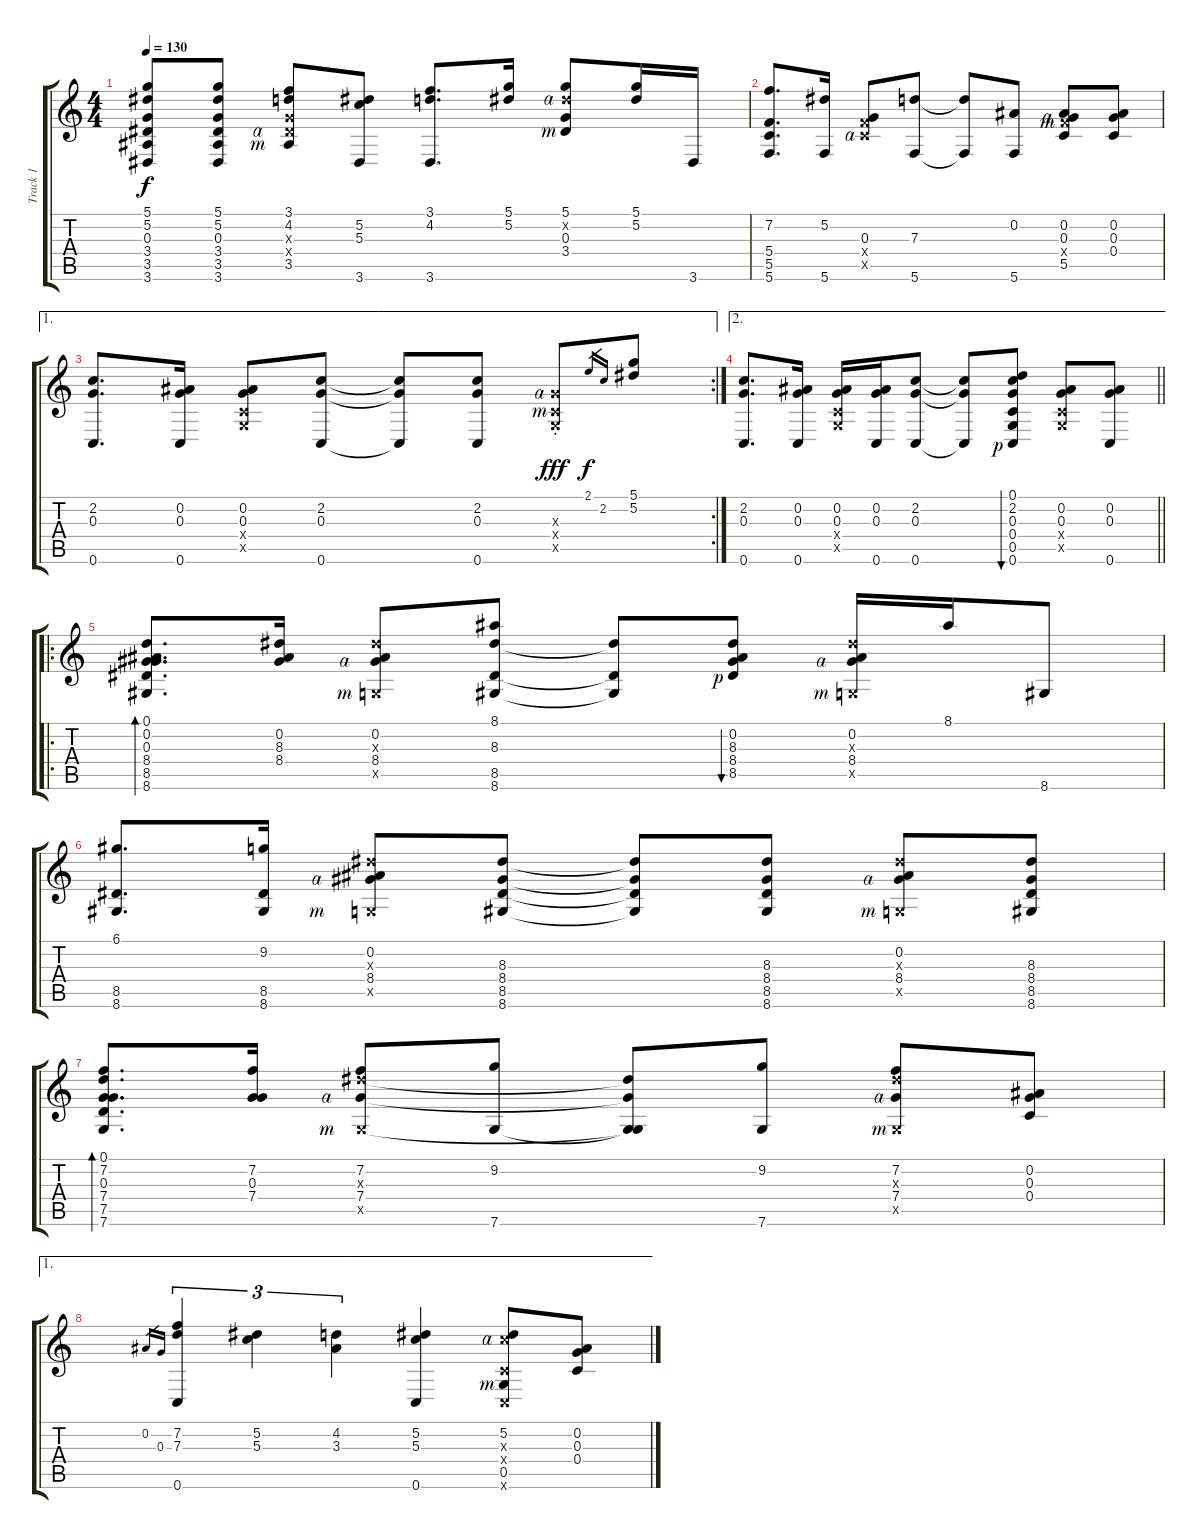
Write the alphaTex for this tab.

\track ("Track 1" "Track 1") {instrument acousticguitarsteel}
\staff {score tabs}
\tuning (D4 Bb3 G3 C3 G2 C2) {hide}
\ts (4 4)
\tempo 130
\clef g2
\ks c
(5.1{t} 5.2{t} 0.3{t} 3.4{t} 3.5{t} 3.6{t}).8{dy f} (5.1 5.2 0.3 3.4 3.5 3.6).8 (3.1 4.2 0.3{x} 3.4{x rf 4} 3.5{rf 3}).8 (5.2 5.3 3.6).8 (3.1 4.2 3.6).8{d} (5.1 5.2).16 (5.1 5.2{x rf 4} 0.3 3.4{rf 3}).8 (5.1 5.2).16 3.6.16 |
(7.2 5.4 5.5 5.6).8{d} (5.2 5.6).16 (0.3 5.4{x} 5.5{x rf 4}).8 (7.3 5.6).8 (7.3{t} 5.6{t}).8 (0.2 5.6).8 (0.2 0.3{rf 4} 5.4{x rf 3} 5.5).8 (0.2 0.3 0.4).8 |
\ae 1
\rc 2
(2.2 0.3 0.6).8{d} (0.2 0.3 0.6).16 (0.2 0.3 0.4{x} 0.5{x}).8 (2.2 0.3 0.6).8 (2.2{t} 0.3{t} 0.6{t}).8 (2.2 0.3 0.6).8 (0.3{st x rf 4} 0.4{st x rf 3} 0.5{st x}).8{dy fff} 2.1.16{gr dy f} 2.2.16{gr} (5.1 5.2).8 |
\ae 2
\barLineRight lightlight
(2.2 0.3 0.6).8{d} (0.2 0.3 0.6).16 (0.2 0.3 0.4{x} 0.5{x}).16 (0.2 0.3 0.6).16 (2.2 0.3 0.6).8 (2.2{t} 0.3{t} 0.6{t}).8 (0.1 2.2 0.3 0.4 0.5 0.6{rf 1}).8{bu 480} (0.2 0.3 0.4{x} 0.5{x}).8 (0.2 0.3 0.6).8 |
\ro
(0.1 0.2 0.3 8.4 8.5 8.6).8{d bd 480} (0.2 8.3 8.4).16 (0.2 8.3{x} 8.4{rf 4} 0.5{x rf 3}).8 (8.1 8.3 8.5 8.6).8 (8.3{t} 8.5{t} 8.6{t}).8 (0.2 8.3 8.4 8.5{rf 1}).8{bu 480} (0.2 8.3{x} 8.4{rf 4} 0.5{x rf 3}).16 8.1.16 8.6.8 |
(6.1 8.5 8.6).8{d} (9.2 8.5 8.6).16 (0.2 8.3{x} 8.4{rf 4} 0.5{x rf 3}).8 (8.3 8.4 8.5 8.6).8 (8.3{t} 8.4{t} 8.5{t} 8.6{t}).8 (8.3 8.4 8.5 8.6).8 (0.2 8.3{x} 8.4{rf 4} 0.5{x rf 3}).8 (8.3 8.4 8.5 8.6).8 |
(0.1 7.2 0.3 7.4 7.5 7.6).8{d bd 480} (7.2 0.3 7.4).16 (7.2 8.3{x} 7.4{rf 4} 0.5{x rf 3}).8 (9.2 7.6).8 (8.3{t} 7.4{t} 0.5{t} 7.6{t}).8 (9.2 7.6).8 (7.2 8.3{x} 7.4{rf 4} 0.5{x rf 3}).8 (0.2 0.3 0.4).8 |
\ae 1
0.2.16{gr} 0.3.16{gr} (7.2 7.3 0.6).4{tu (3 2)} (5.2 5.3).4{tu (3 2)} (4.2 3.3).4{tu (3 2)} (5.2 5.3 0.6).4 (5.2 5.3{x rf 4} 0.4{x} 0.5{rf 3} 0.6{x}).8 (0.2 0.3 0.4).8
